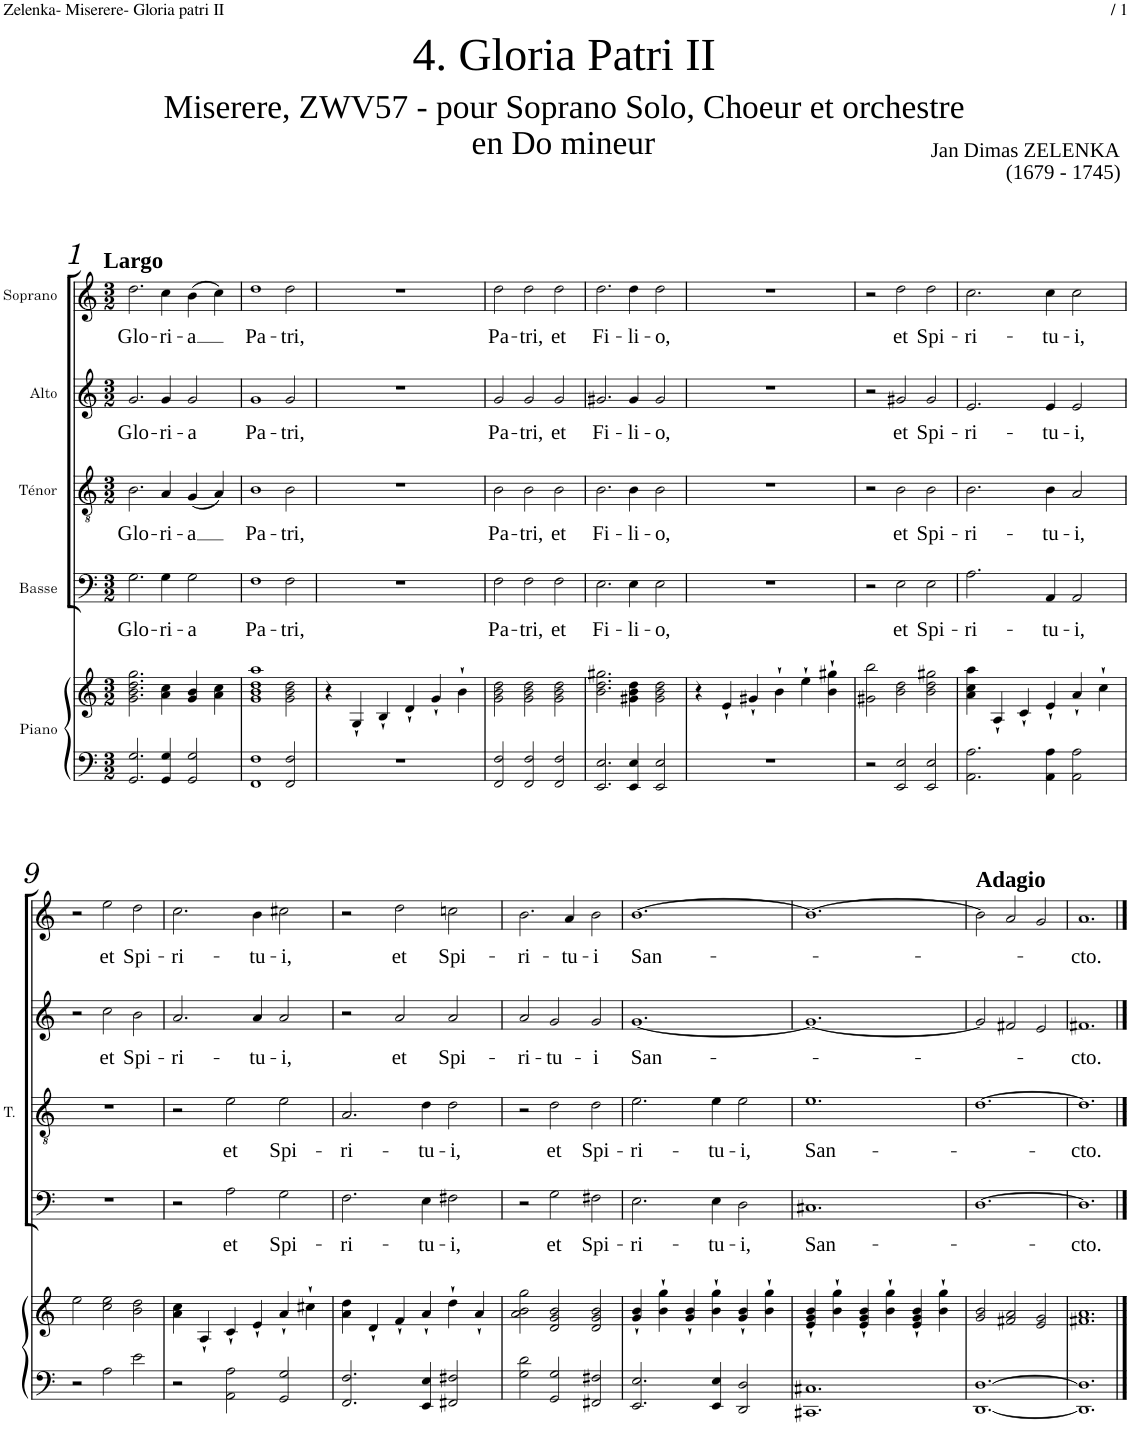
**kern	**kern	**kern	**text	**kern	**text	**kern	**text	**kern	**text
*part5	*part5	*part4	*part4	*part3	*part3	*part2	*part2	*part1	*part1
*staff6	*staff5	*staff4	*staff4	*staff3	*staff3	*staff2	*staff2	*staff1	*staff1
*I"Piano	*	*I"Basse	*	*I"Ténor	*	*I"Alto	*	*I"Soprano	*
*I'Pno	*	*	*	*I'T.	*	*	*	*	*
*clefF4	*clefG2	*clefF4	*	*clefGv2	*	*clefG2	*	*clefG2	*
*k[]	*k[]	*k[]	*	*k[]	*	*k[]	*	*k[]	*
*M3/2	*M3/2	*M3/2	*	*M3/2	*	*M3/2	*	*M3/2	*
=1	=1	=1	=1	=1	=1	=1	=1	=1	=1
!	!	!	!	!	!	!	!	!LO:TX:a:B:t=Largo	!
!	!	!	!LO:LY:b	!	!LO:LY:b	!	!LO:LY:b	!	!LO:LY:b
2.GG/ 2.G/	2.g\ 2.b\ 2.dd\ 2.gg\	2.G\	Glo-	2.B\	Glo-	2.g/	Glo-	2.dd\	Glo-
!	!	!	!LO:LY:b	!	!LO:LY:b	!	!LO:LY:b	!	!LO:LY:b
4GG/ 4G/	4a\ 4cc\	4G\	-ri-	4A/	-ri-	4g/	-ri-	4cc\	-ri-
!	!	!	!LO:LY:b	!	!LO:LY:b	!	!LO:LY:b	!	!LO:LY:b
2GG/ 2G/	4g/ 4b/	2G\	-a	(4G/	-a	2g/	-a	(4b\	-a
.	4a\ 4cc\	.	.	4A/)	.	.	.	4cc\)	.
=2	=2	=2	=2	=2	=2	=2	=2	=2	=2
!	!	!	!LO:LY:b	!	!LO:LY:b	!	!LO:LY:b	!	!LO:LY:b
1FF 1F	1g 1b 1dd 1aa	1F	Pa-	1B	Pa-	1g	Pa-	1dd	Pa-
!	!	!	!LO:LY:b	!	!LO:LY:b	!	!LO:LY:b	!	!LO:LY:b
2FF/ 2F/	2g\ 2b\ 2dd\	2F\	-tri,	2B\	-tri,	2g/	-tri,	2dd\	-tri,
=3	=3	=3	=3	=3	=3	=3	=3	=3	=3
1.r	4r	1.r	.	1.r	.	1.r	.	1.r	.
.	4G`/	.	.	.	.	.	.	.	.
.	4B`/	.	.	.	.	.	.	.	.
.	4d`/	.	.	.	.	.	.	.	.
.	4g`/	.	.	.	.	.	.	.	.
.	4b`\	.	.	.	.	.	.	.	.
=4	=4	=4	=4	=4	=4	=4	=4	=4	=4
!	!	!	!LO:LY:b	!	!LO:LY:b	!	!LO:LY:b	!	!LO:LY:b
2FF/ 2F/	2g\ 2b\ 2dd\	2F\	Pa-	2B\	Pa-	2g/	Pa-	2dd\	Pa-
!	!	!	!LO:LY:b	!	!LO:LY:b	!	!LO:LY:b	!	!LO:LY:b
2FF/ 2F/	2g\ 2b\ 2dd\	2F\	-tri,	2B\	-tri,	2g/	-tri,	2dd\	-tri,
!	!	!	!LO:LY:b	!	!LO:LY:b	!	!LO:LY:b	!	!LO:LY:b
2FF/ 2F/	2g\ 2b\ 2dd\	2F\	et	2B\	et	2g/	et	2dd\	et
=5	=5	=5	=5	=5	=5	=5	=5	=5	=5
!	!	!	!LO:LY:b	!	!LO:LY:b	!	!LO:LY:b	!	!LO:LY:b
2.EE/ 2.E/	2.b\ 2.dd\ 2.gg#X\	2.E\	Fi-	2.B\	Fi-	2.g#X/	Fi-	2.dd\	Fi-
!	!	!	!LO:LY:b	!	!LO:LY:b	!	!LO:LY:b	!	!LO:LY:b
4EE/ 4E/	4g#X\ 4b\ 4dd\	4E\	-li-	4B\	-li-	4g#/	-li-	4dd\	-li-
!	!	!	!LO:LY:b	!	!LO:LY:b	!	!LO:LY:b	!	!LO:LY:b
2EE/ 2E/	2g#\ 2b\ 2dd\	2E\	-o,	2B\	-o,	2g#/	-o,	2dd\	-o,
=6	=6	=6	=6	=6	=6	=6	=6	=6	=6
1.r	4r	1.r	.	1.r	.	1.r	.	1.r	.
.	4e`/	.	.	.	.	.	.	.	.
.	4g#X`/	.	.	.	.	.	.	.	.
.	4b`\	.	.	.	.	.	.	.	.
.	4ee`\	.	.	.	.	.	.	.	.
.	4b\` 4gg#X\`	.	.	.	.	.	.	.	.
=7	=7	=7	=7	=7	=7	=7	=7	=7	=7
2r	2g#X\ 2bb\	2r	.	2r	.	2r	.	2r	.
!	!	!	!LO:LY:b	!	!LO:LY:b	!	!LO:LY:b	!	!LO:LY:b
2EE/ 2E/	2b\ 2dd\	2E\	et	2B\	et	2g#X/	et	2dd\	et
!	!	!	!LO:LY:b	!	!LO:LY:b	!	!LO:LY:b	!	!LO:LY:b
2EE/ 2E/	2b\ 2dd\ 2gg#X\	2E\	Spi-	2B\	Spi-	2g#/	Spi-	2dd\	Spi-
=8	=8	=8	=8	=8	=8	=8	=8	=8	=8
!	!	!	!LO:LY:b	!	!LO:LY:b	!	!LO:LY:b	!	!LO:LY:b
2.AA\ 2.A\	4a\ 4cc\ 4aa\	2.A\	-ri-	2.B\	-ri-	2.e/	-ri-	2.cc\	-ri-
.	4A`/	.	.	.	.	.	.	.	.
.	4c`/	.	.	.	.	.	.	.	.
!	!	!	!LO:LY:b	!	!LO:LY:b	!	!LO:LY:b	!	!LO:LY:b
4AA\ 4A\	4e`/	4AA/	-tu-	4B\	-tu-	4e/	-tu-	4cc\	-tu-
!	!	!	!LO:LY:b	!	!LO:LY:b	!	!LO:LY:b	!	!LO:LY:b
2AA\ 2A\	4a`/	2AA/	-i,	2A/	-i,	2e/	-i,	2cc\	-i,
.	4cc`\	.	.	.	.	.	.	.	.
!!LO:LB:g=z
=9	=9	=9	=9	=9	=9	=9	=9	=9	=9
2r	2ee\	1.r	.	1.r	.	2r	.	2r	.
!	!	!	!	!	!	!	!LO:LY:b	!	!LO:LY:b
2A\	2cc\ 2ee\	.	.	.	.	2cc\	et	2ee\	et
!	!	!	!	!	!	!	!LO:LY:b	!	!LO:LY:b
2e\	2b\ 2dd\	.	.	.	.	2b\	Spi-	2dd\	Spi-
=10	=10	=10	=10	=10	=10	=10	=10	=10	=10
!	!	!	!	!	!	!	!LO:LY:b	!	!LO:LY:b
2r	4a\ 4cc\	2r	.	2r	.	2.a/	-ri-	2.cc\	-ri-
.	4A`/	.	.	.	.	.	.	.	.
!	!	!	!LO:LY:b	!	!LO:LY:b	!	!	!	!
2AA\ 2A\	4c`/	2A\	et	2e\	et	.	.	.	.
!	!	!	!	!	!	!	!LO:LY:b	!	!LO:LY:b
.	4e`/	.	.	.	.	4a/	-tu-	4b\	-tu-
!	!	!	!LO:LY:b	!	!LO:LY:b	!	!LO:LY:b	!	!LO:LY:b
2GG/ 2G/	4a`/	2G\	Spi-	2e\	Spi-	2a/	-i,	2cc#X\	-i,
.	4cc#X`\	.	.	.	.	.	.	.	.
=11	=11	=11	=11	=11	=11	=11	=11	=11	=11
!	!	!	!LO:LY:b	!	!LO:LY:b	!	!	!	!
2.FF/ 2.F/	4a\ 4dd\	2.F\	-ri-	2.A/	-ri-	2r	.	2r	.
.	4d`/	.	.	.	.	.	.	.	.
!	!	!	!	!	!	!	!LO:LY:b	!	!LO:LY:b
.	4f`/	.	.	.	.	2a/	et	2dd\	et
!	!	!	!LO:LY:b	!	!LO:LY:b	!	!	!	!
4EE/ 4E/	4a`/	4E\	-tu-	4d\	-tu-	.	.	.	.
!	!	!	!LO:LY:b	!	!LO:LY:b	!	!LO:LY:b	!	!LO:LY:b
2FF#X/ 2F#X/	4dd`\	2F#X\	-i,	2d\	-i,	2a/	Spi-	2ccn\	Spi-
.	4a`/	.	.	.	.	.	.	.	.
=12	=12	=12	=12	=12	=12	=12	=12	=12	=12
!	!	!	!	!	!	!	!LO:LY:b	!	!LO:LY:b
2G\ 2d\	2a\ 2b\ 2gg\	2r	.	2r	.	2a/	-ri-	2.b\	-ri-
!	!	!	!LO:LY:b	!	!LO:LY:b	!	!LO:LY:b	!	!
2GG/ 2G/	2d/ 2g/ 2b/	2G\	et	2d\	et	2g/	-tu-	.	.
!	!	!	!	!	!	!	!	!	!LO:LY:b
.	.	.	.	.	.	.	.	4a/	-tu-
!	!	!	!LO:LY:b	!	!LO:LY:b	!	!LO:LY:b	!	!LO:LY:b
2FF#X/ 2F#X/	2d/ 2g/ 2b/	2F#X\	Spi-	2d\	Spi-	2g/	-i	2b\	-i
=13	=13	=13	=13	=13	=13	=13	=13	=13	=13
!	!	!	!LO:LY:b	!	!LO:LY:b	!	!LO:LY:b	!	!LO:LY:b
2.EE/ 2.E/	4g/` 4b/`	2.E\	-ri-	2.e\	-ri-	[1.g	San-	[1.b	San-
.	4b\` 4gg\`	.	.	.	.	.	.	.	.
.	4g/` 4b/`	.	.	.	.	.	.	.	.
!	!	!	!LO:LY:b	!	!LO:LY:b	!	!	!	!
4EE/ 4E/	4b\` 4gg\`	4E\	-tu-	4e\	-tu-	.	.	.	.
!	!	!	!LO:LY:b	!	!LO:LY:b	!	!	!	!
2DD/ 2D/	4g/` 4b/`	2D\	-i,	2e\	-i,	.	.	.	.
.	4b\` 4gg\`	.	.	.	.	.	.	.	.
=14	=14	=14	=14	=14	=14	=14	=14	=14	=14
!	!	!	!LO:LY:b	!	!LO:LY:b	!	!	!	!
1.CC#X 1.C#X	4e/` 4g/` 4b/`	1.C#X	San-	1.e	San-	1.g_	.	1.b_	.
.	4b\` 4gg\`	.	.	.	.	.	.	.	.
.	4e/` 4g/` 4b/`	.	.	.	.	.	.	.	.
.	4b\` 4gg\`	.	.	.	.	.	.	.	.
.	4e/` 4g/` 4b/`	.	.	.	.	.	.	.	.
.	4b\` 4gg\`	.	.	.	.	.	.	.	.
=15	=15	=15	=15	=15	=15	=15	=15	=15	=15
!	!	!	!	!	!	!	!	!LO:TX:a:B:t=Adagio	!
[1.DD [1.D	2g/ 2b/	[1.D	.	[1.d	.	2g/]	.	2b\]	.
.	2f#X/ 2a/	.	.	.	.	2f#X/	.	2a/	.
.	2e/ 2g/	.	.	.	.	2e/	.	2g/	.
=16	=16	=16	=16	=16	=16	=16	=16	=16	=16
!	!	!	!LO:LY:b	!	!LO:LY:b	!	!LO:LY:b	!	!LO:LY:b
1.DD] 1.D]	1.f#X 1.a	1.D]	-cto.	1.d]	-cto.	1.f#X	-cto.	1.a	-cto.
==	==	==	==	==	==	==	==	==	==
*-	*-	*-	*-	*-	*-	*-	*-	*-	*-
